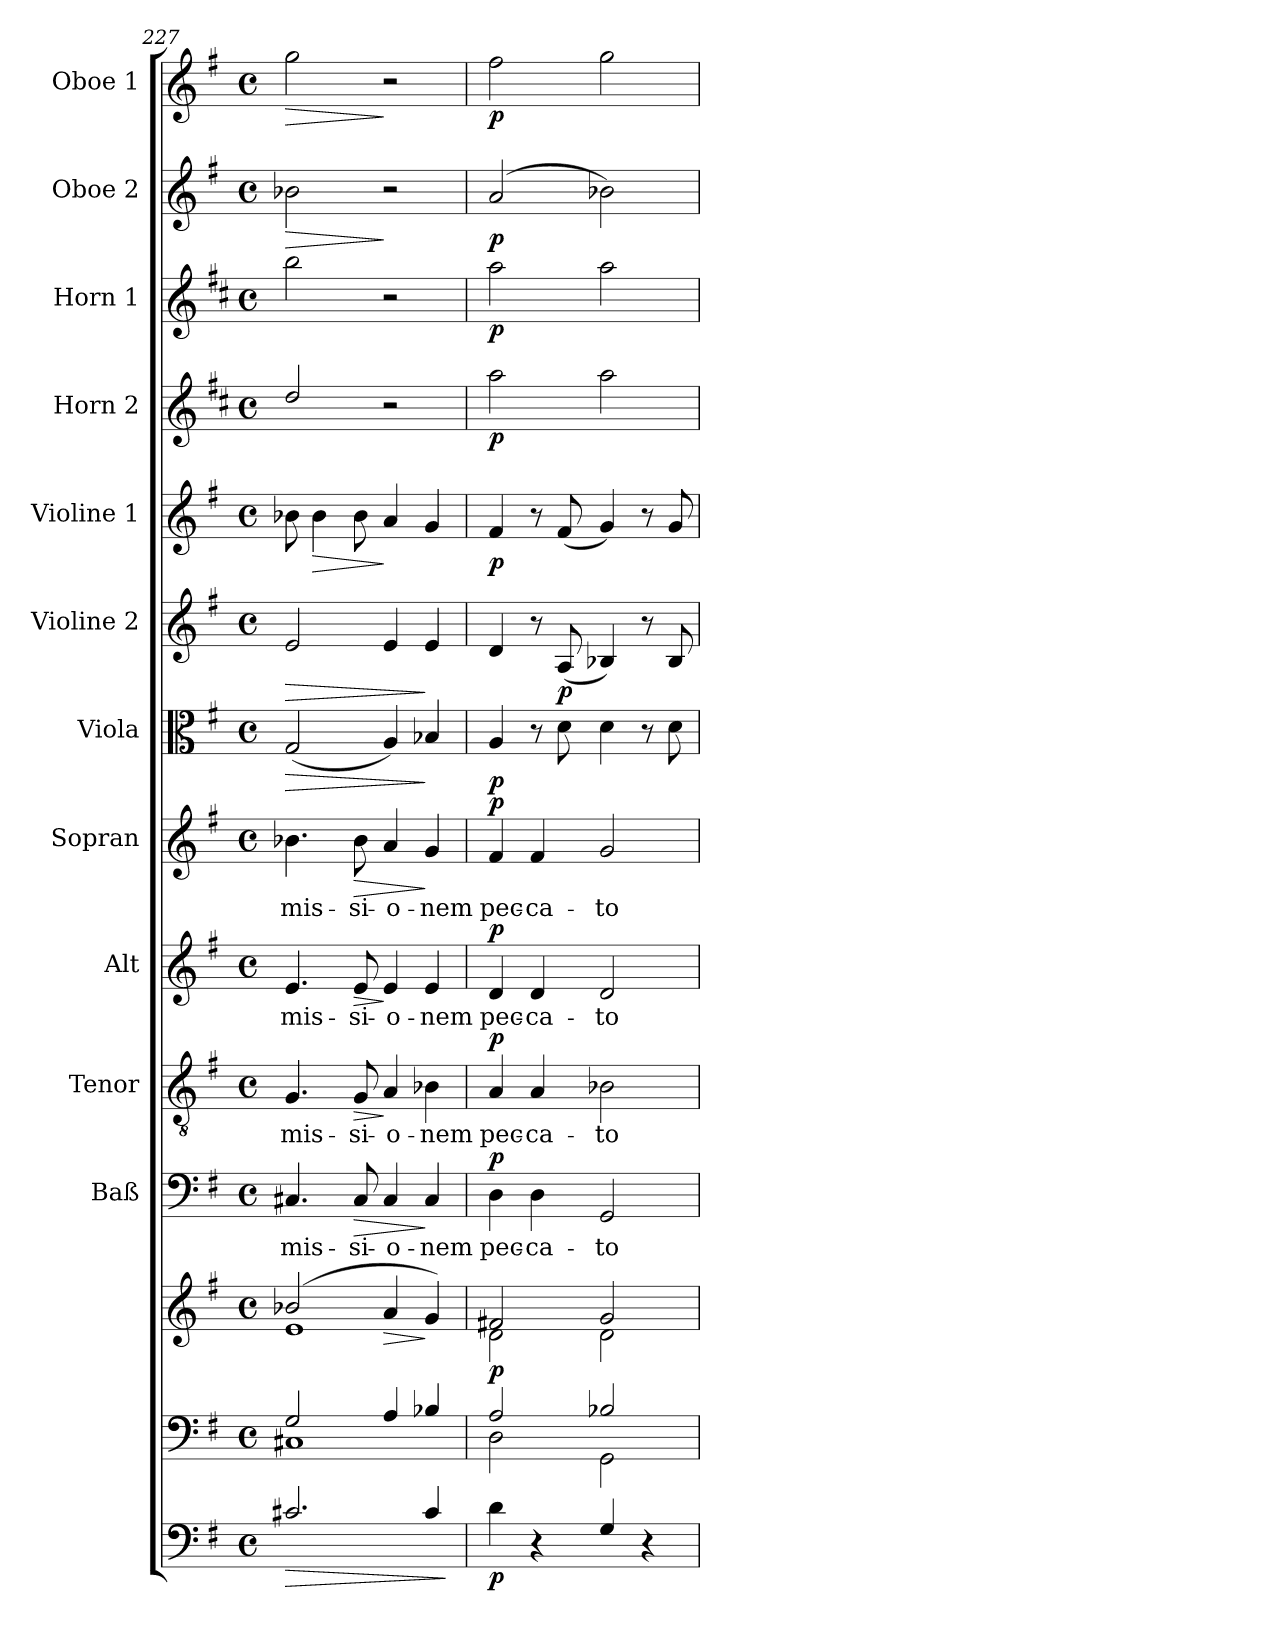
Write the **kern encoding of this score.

**kern	**dynam	**kern	**kern	**dynam	**kern	**text	**dynam	**kern	**text	**dynam	**kern	**text	**dynam	**kern	**text	**dynam	**kern	**dynam	**kern	**dynam	**kern	**dynam	**kern	**dynam	**kern	**dynam	**kern	**dynam	**kern	**dynam
*part13	*part13	*part12	*part12	*part12	*part11	*part11	*part11	*part10	*part10	*part10	*part9	*part9	*part9	*part8	*part8	*part8	*part7	*part7	*part6	*part6	*part5	*part5	*part4	*part4	*part3	*part3	*part2	*part2	*part1	*part1
*staff14	*staff14	*staff13	*staff12	*staff12/13	*staff11	*staff11	*staff11	*staff10	*staff10	*staff10	*staff9	*staff9	*staff9	*staff8	*staff8	*staff8	*staff7	*staff7	*staff6	*staff6	*staff5	*staff5	*staff4	*staff4	*staff3	*staff3	*staff2	*staff2	*staff1	*staff1
*	*	*	*	*	*I"Baß	*	*	*I"Tenor	*	*	*I"Alt	*	*	*I"Sopran	*	*	*I"Viola	*	*I"Violine 2	*	*I"Violine 1	*	*I"Horn 2	*	*I"Horn 1	*	*I"Oboe 2	*	*I"Oboe 1	*
*	*	*	*	*	*I'Baß	*	*	*I'Ten	*	*	*I'Alt	*	*	*I'Sop	*	*	*I'Vla.	*	*I'Vln. 2	*	*I'Vln. 1	*	*I'Hrn. 2	*	*I'Hrn. 1	*	*I'Ob. 2	*	*I'Ob. 1	*
*clefF4	*	*clefF4	*clefG2	*	*clefF4	*	*	*clefGv2	*	*	*clefG2	*	*	*clefG2	*	*	*clefC3	*	*clefG2	*	*clefG2	*	*clefG2	*	*clefG2	*	*clefG2	*	*clefG2	*
*ITrd7c12	*	*	*	*	*	*	*	*	*	*	*	*	*	*	*	*	*	*	*	*	*	*	*ITrd4c7	*	*ITrd4c7	*	*	*	*	*
*k[f#]	*	*k[f#]	*k[f#]	*	*k[f#]	*	*	*k[f#]	*	*	*k[f#]	*	*	*k[f#]	*	*	*k[f#]	*	*k[f#]	*	*k[f#]	*	*k[f#]	*	*k[f#]	*	*k[f#]	*	*k[f#]	*
*G:	*	*G:	*G:	*	*G:	*	*	*G:	*	*	*G:	*	*	*G:	*	*	*G:	*	*G:	*	*G:	*	*G:	*	*G:	*	*G:	*	*G:	*
*M4/4	*	*M4/4	*M4/4	*	*M4/4	*	*	*M4/4	*	*	*M4/4	*	*	*M4/4	*	*	*M4/4	*	*M4/4	*	*M4/4	*	*M4/4	*	*M4/4	*	*M4/4	*	*M4/4	*
*met(c)	*	*met(c)	*met(c)	*	*met(c)	*	*	*met(c)	*	*	*met(c)	*	*	*met(c)	*	*	*met(c)	*	*met(c)	*	*met(c)	*	*met(c)	*	*met(c)	*	*met(c)	*	*met(c)	*
=227	=227	=227	=227	=227	=227	=227	=227	=227	=227	=227	=227	=227	=227	=227	=227	=227	=227	=227	=227	=227	=227	=227	=227	=227	=227	=227	=227	=227	=227	=227
!	!LO:HP:b	!	!	!	!	!LO:LY:b	!	!	!LO:LY:b	!	!	!LO:LY:b	!	!	!LO:LY:b	!	!	!LO:HP:b	!	!LO:HP:b	!	!	!	!	!	!	!	!LO:HP:b	!	!LO:HP:b
*	*	*^	*^	*	*	*	*	*	*	*	*	*	*	*	*	*	*	*	*	*	*	*	*	*	*	*	*	*	*	*
2.C#X/	>	2G/	1C#X	(<2b-X/	1e	.	4.C#X/	-mis-	.	4.G/	-mis-	.	4.e/	-mis-	.	4.b-X\	-mis-	.	(2G/	>	2e/	>	8b-X\	.	2g/	.	2ee\	.	2b-X\	>	2gg\	>
!	!	!	!	!	!	!	!	!	!	!	!	!	!	!	!	!	!	!	!	!	!	!	!	!LO:HP:b	!	!	!	!	!	!	!	!
.	.	.	.	.	.	.	.	.	.	.	.	.	.	.	.	.	.	.	.	.	.	.	4b-\	>	.	.	.	.	.	.	.	.
!	!	!	!	!	!	!	!	!LO:LY:b	!LO:HP:b	!	!LO:LY:b	!LO:HP:b	!	!LO:LY:b	!LO:HP:b	!	!LO:LY:b	!LO:HP:b	!	!	!	!	!	!	!	!	!	!	!	!	!	!
.	.	.	.	.	.	.	8C#/	-si-	>	8G/	-si-	>	8e/	-si-	>	8b-\	-si-	>	.	.	.	.	8b-\	.	.	.	.	.	.	.	.	.
!	!	!	!	!	!	!LO:HP:b	!	!LO:LY:b	!	!	!LO:LY:b	!	!	!LO:LY:b	!	!	!LO:LY:b	!	!	!	!	!	!	!	!	!	!	!	!	!	!	!
.	.	4A/	.	4a/	.	>	4C#/	-o-	.	4A/	-o-	]	4e/	-o-	]	4a/	-o-	.	4A/)	.	4e/	.	4a/	]	2r	.	2r	.	2r	]	2r	]
!	!	!	!	!	!	!	!	!LO:LY:b	!	!	!LO:LY:b	!	!	!LO:LY:b	!	!	!LO:LY:b	!	!	!	!	!	!	!	!	!	!	!	!	!	!	!
4C#/	.	4B-X/	.	4g/)	.	]	4C#/	-nem	]	4B-X\	-nem	.	4e/	-nem	.	4g/	-nem	]	4B-X/	]	4e/	]	4g/	.	.	.	.	.	.	.	.	.
*	*	*v	*v	*	*	*	*	*	*	*	*	*	*	*	*	*	*	*	*	*	*	*	*	*	*	*	*	*	*	*	*	*
*	*	*	*v	*v	*	*	*	*	*	*	*	*	*	*	*	*	*	*	*	*	*	*	*	*	*	*	*	*	*	*	*
.	]	.	.	.	.	.	.	.	.	.	.	.	.	.	.	.	.	.	.	.	.	.	.	.	.	.	.	.	.	.
=228	=228	=228	=228	=228	=228	=228	=228	=228	=228	=228	=228	=228	=228	=228	=228	=228	=228	=228	=228	=228	=228	=228	=228	=228	=228	=228	=228	=228	=228	=228
*	*	*^	*^	*	*	*	*	*	*	*	*	*	*	*	*	*	*	*	*	*	*	*	*	*	*	*	*	*	*	*
!	!LO:DY:b	!	!	!	!	!LO:DY:b	!	!LO:LY:b	!LO:DY:a	!	!LO:LY:b	!LO:DY:a	!	!LO:LY:b	!LO:DY:a	!	!LO:LY:b	!LO:DY:a	!	!LO:DY:b	!	!	!	!LO:DY:b	!	!LO:DY:b	!	!LO:DY:b	!	!LO:DY:b	!	!LO:DY:b
4D\	p	2A/	2D\	2f#X/	2d\	p	4D\	pec-	p	4A/	pec-	p	4d/	pec-	p	4f#/	pec-	p	4A/	p	4d/	.	4f#/	p	2dd\	p	2dd\	p	(2a/	p	2ff#\	p
!	!	!	!	!	!	!	!	!LO:LY:b	!	!	!LO:LY:b	!	!	!LO:LY:b	!	!	!LO:LY:b	!	!	!	!	!	!	!	!	!	!	!	!	!	!	!
4r	.	.	.	.	.	.	4D\	-ca-	.	4A/	-ca-	.	4d/	-ca-	.	4f#/	-ca-	.	8r	.	8r	.	8r	.	.	.	.	.	.	.	.	.
!	!	!	!	!	!	!	!	!	!	!	!	!	!	!	!	!	!	!	!	!	!	!LO:DY:b	!	!	!	!	!	!	!	!	!	!
.	.	.	.	.	.	.	.	.	.	.	.	.	.	.	.	.	.	.	8d\	.	(<8A/	p	(<8f#/	.	.	.	.	.	.	.	.	.
!	!	!	!	!	!	!	!	!LO:LY:b	!	!	!LO:LY:b	!	!	!LO:LY:b	!	!	!LO:LY:b	!	!	!	!	!	!	!	!	!	!	!	!	!	!	!
4GG/	.	2B-X/	2GG\	2g/	2d\	.	2GG/	-to-	.	2B-X\	-to-	.	2d/	-to-	.	2g/	-to-	.	4d\	.	4B-X/)	.	4g/)	.	2dd\	.	2dd\	.	2b-X\)	.	2gg\	.
4r	.	.	.	.	.	.	.	.	.	.	.	.	.	.	.	.	.	.	8r	.	8r	.	8r	.	.	.	.	.	.	.	.	.
.	.	.	.	.	.	.	.	.	.	.	.	.	.	.	.	.	.	.	8d\	.	8B-/	.	8g/	.	.	.	.	.	.	.	.	.
*	*	*v	*v	*	*	*	*	*	*	*	*	*	*	*	*	*	*	*	*	*	*	*	*	*	*	*	*	*	*	*	*	*
*	*	*	*v	*v	*	*	*	*	*	*	*	*	*	*	*	*	*	*	*	*	*	*	*	*	*	*	*	*	*	*	*
=	=	=	=	=	=	=	=	=	=	=	=	=	=	=	=	=	=	=	=	=	=	=	=	=	=	=	=	=	=	=
*-	*-	*-	*-	*-	*-	*-	*-	*-	*-	*-	*-	*-	*-	*-	*-	*-	*-	*-	*-	*-	*-	*-	*-	*-	*-	*-	*-	*-	*-	*-
